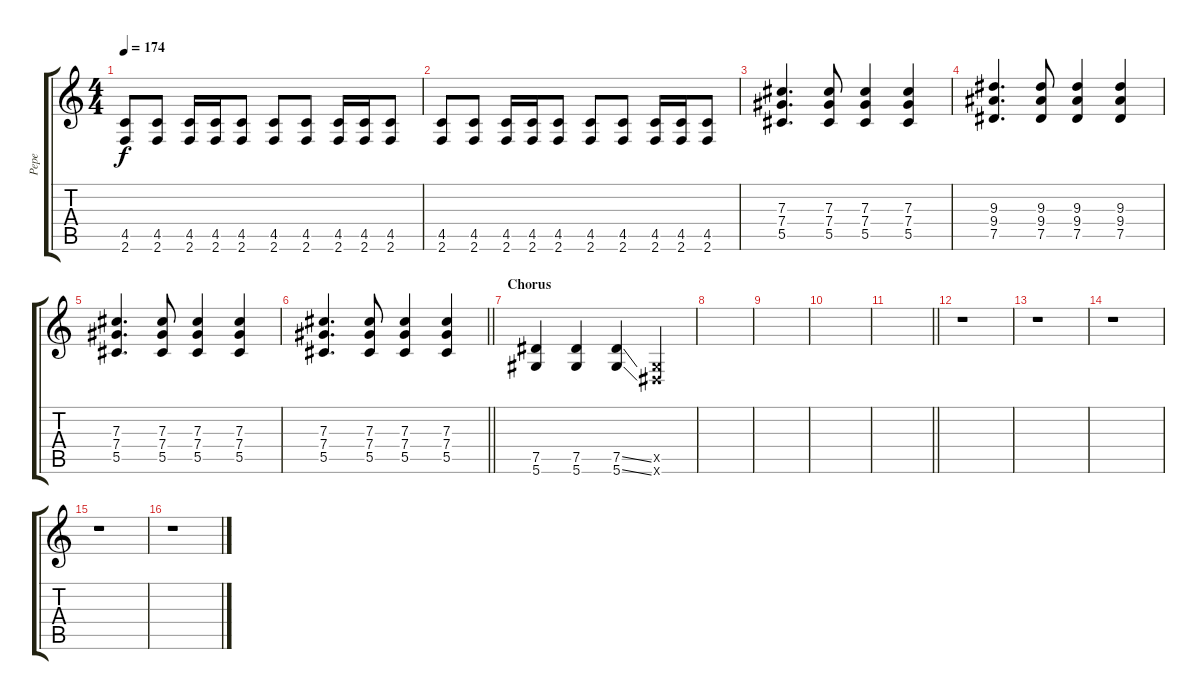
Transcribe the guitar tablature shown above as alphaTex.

\track ("Pepe" "Pepe") {instrument distortionguitar}
\staff {score tabs}
\tuning (Eb4 Bb3 Gb3 Db3 Ab2 Eb2) {hide}
\ts (4 4)
\tempo 174
\clef g2
\ks c
(4.5 2.6).8{dy f} (4.5 2.6).8 (4.5 2.6).16 (4.5 2.6).16 (4.5 2.6).8 (4.5 2.6).8 (4.5 2.6).8 (4.5 2.6).16 (4.5 2.6).16 (4.5 2.6).8 |
(4.5 2.6).8 (4.5 2.6).8 (4.5 2.6).16 (4.5 2.6).16 (4.5 2.6).8 (4.5 2.6).8 (4.5 2.6).8 (4.5 2.6).16 (4.5 2.6).16 (4.5 2.6).8 |
(7.3 7.4 5.5).4{d} (7.3 7.4 5.5).8 (7.3 7.4 5.5).4 (7.3 7.4 5.5).4 |
(9.3 9.4 7.5).4{d} (9.3 9.4 7.5).8 (9.3 9.4 7.5).4 (9.3 9.4 7.5).4 |
(7.3 7.4 5.5).4{d} (7.3 7.4 5.5).8 (7.3 7.4 5.5).4 (7.3 7.4 5.5).4 |
\barLineRight lightlight
(7.3 7.4 5.5).4{d} (7.3 7.4 5.5).8 (7.3 7.4 5.5).4 (7.3 7.4 5.5).4 |
\section ("" "Chorus")
(7.5 5.6).4 (7.5 5.6).4 (7.5{ss} 5.6{ss}).4 (0.5{x} 0.6{x}).4 |
|
|
|
\barLineRight lightlight
|
r.1 |
r.1 |
r.1 |
r.1 |
r.1
